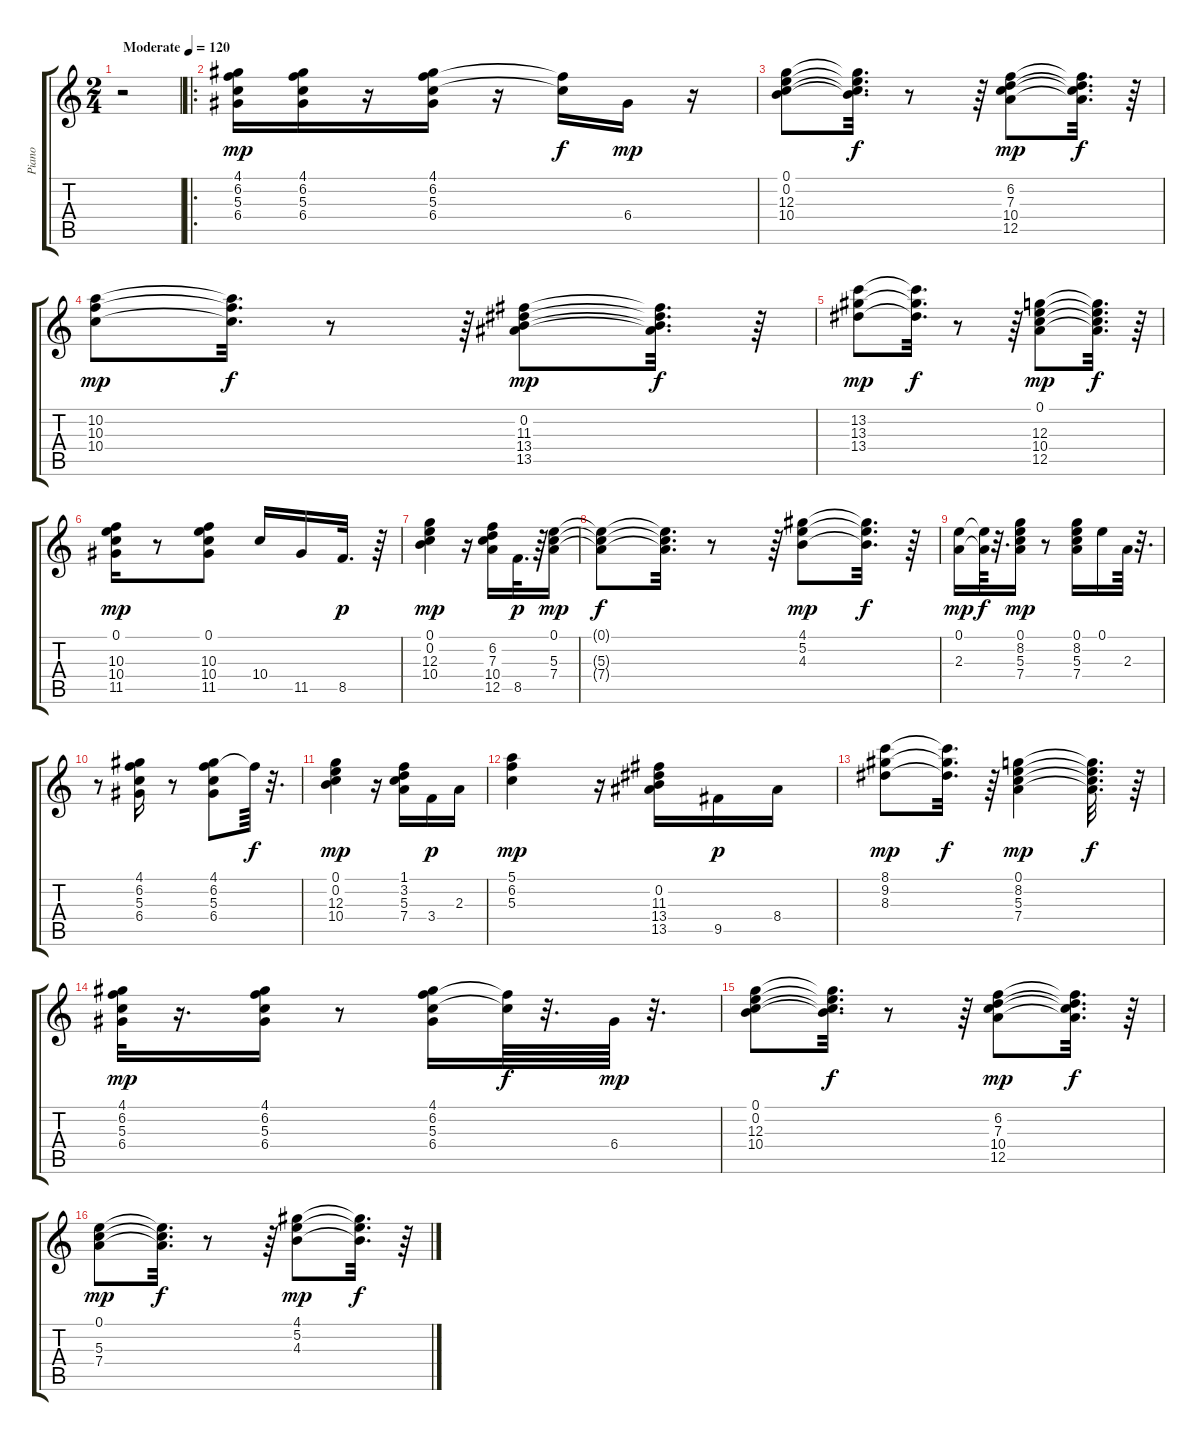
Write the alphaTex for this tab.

\track ("Piano" "Piano") {instrument overdrivenguitar}
\staff {score tabs}
\tuning (E4 B3 G3 D3 A2 E2) {hide}
\ts (2 4)
\tempo (120 "Moderate")
\clef g2
\ks c
r.2{dy mp instrument overdrivenguitar} |
\ro
(4.1 6.2 5.3 6.4).16 (4.1 6.2 5.3 6.4).16 r.16 (4.1 6.2 5.3 6.4).16 r.16 (6.2{t} 5.3{t}).16{dy f} 6.4.16{dy mp} r.16 |
(0.1 0.2 12.3 10.4).8 (0.1{t} 0.2{t} 12.3{t} 10.4{t}).32{d dy f} r.8 r.64 (6.2 7.3 10.4 12.5).8{dy mp} (6.2{t} 7.3{t} 10.4{t} 12.5{t}).32{d dy f} r.64 |
(10.2 10.3 10.4).8{dy mp} (10.2{t} 10.3{t} 10.4{t}).32{d dy f} r.8 r.64 (0.2 11.3 13.4 13.5).8{dy mp} (0.2{t} 11.3{t} 13.4{t} 13.5{t}).32{d dy f} r.64 |
(13.2 13.3 13.4).8{dy mp} (13.2{t} 13.3{t} 13.4{t}).32{d dy f} r.8 r.64 (0.1 12.3 10.4 12.5).8{dy mp} (0.1{t} 12.3{t} 10.4{t} 12.5{t}).32{d dy f} r.64 |
(0.1 10.3 10.4 11.5).16{dy mp} r.8 (0.1 10.3 10.4 11.5).8 10.4.16 11.5.16 8.5.32{d dy p} r.64 |
(0.1 0.2 12.3 10.4).4{dy mp} r.16 (6.2 7.3 10.4 12.5).16 8.5.32{d dy p} r.64 (0.1 5.3 7.4).16{dy mp} |
(0.1{t} 5.3{t} 7.4{t}).8{dy f} (0.1{t} 5.3{t} 7.4{t}).32{d} r.8 r.64 (4.1 5.2 4.3).8{dy mp} (4.1{t} 5.2{t} 4.3{t}).32{d dy f} r.64 |
(0.1 2.3).16{dy mp} (0.1{t} 2.3{t}).64{dy f} r.32{d} (0.1 8.2 5.3 7.4).16{dy mp} r.8 (0.1 8.2 5.3 7.4).16 0.1.16 2.3.64 r.32{d} |
r.8 (4.1 6.2 5.3 6.4).16 r.8 (4.1 6.2 5.3 6.4).8 6.2{t}.64{dy f} r.32{d} |
(0.1 0.2 12.3 10.4).4{dy mp} r.16 (1.1 3.2 5.3 7.4).16 3.4.16{dy p} 2.3.16 |
(5.1 6.2 5.3).4{dy mp} r.16 (0.2 11.3 13.4 13.5).16 9.5.16{dy p} 8.4.16 |
(8.1 9.2 8.3).8{dy mp} (8.1{t} 9.2{t} 8.3{t}).32{d dy f} r.64 (0.1 8.2 5.3 7.4).4{dy mp} (0.1{t} 8.2{t} 5.3{t} 7.4{t}).32{d dy f} r.64 |
(4.1 6.2 5.3 6.4).32{dy mp} r.16{d} (4.1 6.2 5.3 6.4).16 r.8 (4.1 6.2 5.3 6.4).16 (6.2{t} 5.3{t}).64{dy f} r.32{d} 6.4.64{dy mp} r.32{d} |
(0.1 0.2 12.3 10.4).8 (0.1{t} 0.2{t} 12.3{t} 10.4{t}).32{d dy f} r.8 r.64 (6.2 7.3 10.4 12.5).8{dy mp} (6.2{t} 7.3{t} 10.4{t} 12.5{t}).32{d dy f} r.64 |
(0.1 5.3 7.4).8{dy mp} (0.1{t} 5.3{t} 7.4{t}).32{d dy f} r.8 r.64 (4.1 5.2 4.3).8{dy mp} (4.1{t} 5.2{t} 4.3{t}).32{d dy f} r.64
